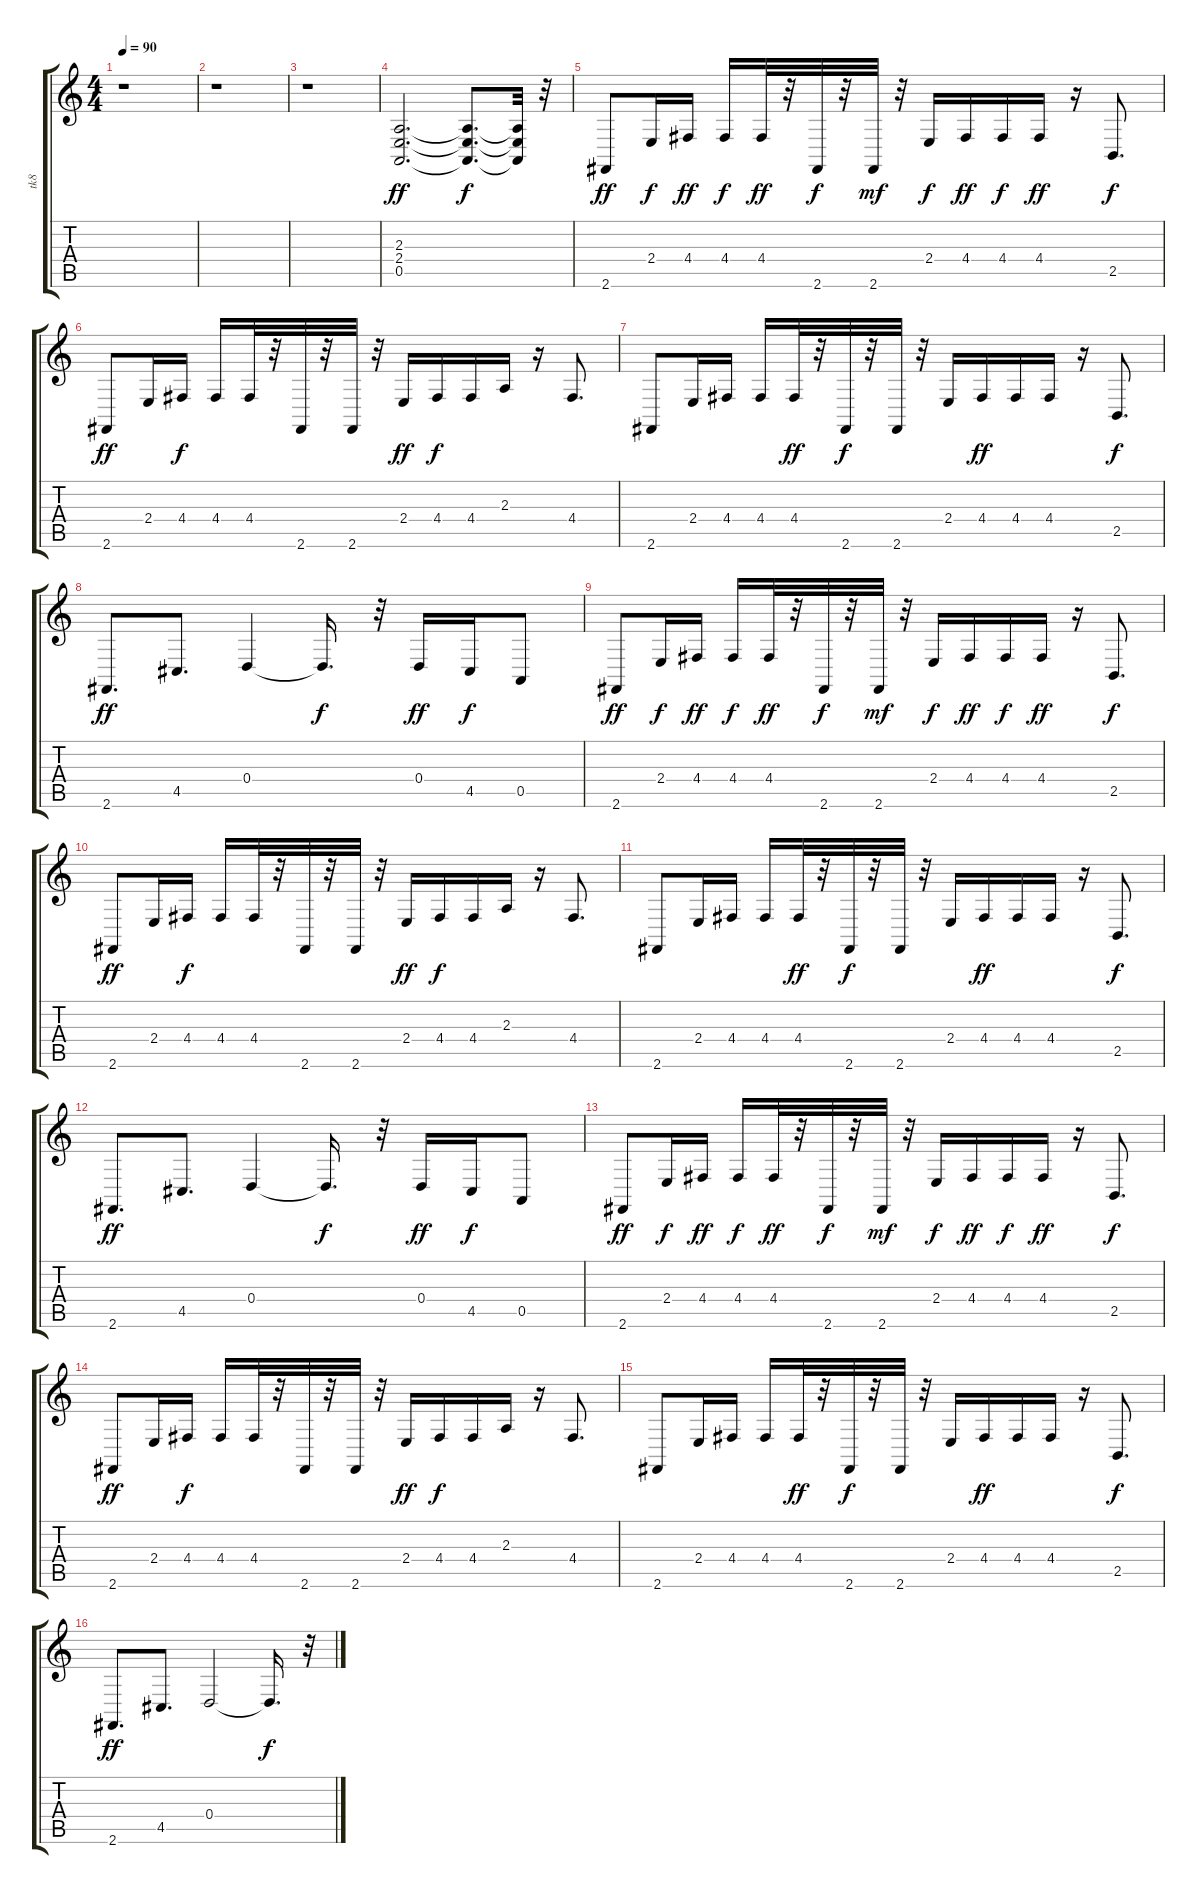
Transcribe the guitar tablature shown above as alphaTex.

\track ("tk8" "tk8") {instrument acousticgrandpiano}
\staff {score tabs}
\tuning (E4 B3 G3 D3 A2 E2) {hide}
\ts (4 4)
\tempo 90
\clef g2
\ks c
r.1{dy ff} |
r.1 |
r.1 |
(2.3 2.4 0.5).2{d} (2.3{t} 2.4{t} 0.5{t}).8{d dy f} (2.3{t} 2.4{t} 0.5{t}).32 r.32 |
2.6.8{dy ff} 2.4.16{dy f} 4.4.16{dy ff} 4.4.16{dy f} 4.4.32{dy ff} r.32 2.6.32{dy f} r.32 2.6.32{dy mf} r.32 2.4.16{dy f} 4.4.16{dy ff} 4.4.16{dy f} 4.4.16{dy ff} r.16 2.5.8{d dy f} |
2.6.8{dy ff} 2.4.16 4.4.16{dy f} 4.4.16 4.4.32 r.32 2.6.32 r.32 2.6.32 r.32 2.4.16{dy ff} 4.4.16{dy f} 4.4.16 2.3.16 r.16 4.4.8{d} |
2.6.8 2.4.16 4.4.16 4.4.16 4.4.32{dy ff} r.32 2.6.32{dy f} r.32 2.6.32 r.32 2.4.16 4.4.16{dy ff} 4.4.16 4.4.16 r.16 2.5.8{d dy f} |
2.6.8{d dy ff} 4.5.8{d} 0.4.4 0.4{t}.16{d dy f} r.32 0.4.16{dy ff} 4.5.16{dy f} 0.5.8 |
2.6.8{dy ff} 2.4.16{dy f} 4.4.16{dy ff} 4.4.16{dy f} 4.4.32{dy ff} r.32 2.6.32{dy f} r.32 2.6.32{dy mf} r.32 2.4.16{dy f} 4.4.16{dy ff} 4.4.16{dy f} 4.4.16{dy ff} r.16 2.5.8{d dy f} |
2.6.8{dy ff} 2.4.16 4.4.16{dy f} 4.4.16 4.4.32 r.32 2.6.32 r.32 2.6.32 r.32 2.4.16{dy ff} 4.4.16{dy f} 4.4.16 2.3.16 r.16 4.4.8{d} |
2.6.8 2.4.16 4.4.16 4.4.16 4.4.32{dy ff} r.32 2.6.32{dy f} r.32 2.6.32 r.32 2.4.16 4.4.16{dy ff} 4.4.16 4.4.16 r.16 2.5.8{d dy f} |
2.6.8{d dy ff} 4.5.8{d} 0.4.4 0.4{t}.16{d dy f} r.32 0.4.16{dy ff} 4.5.16{dy f} 0.5.8 |
2.6.8{dy ff} 2.4.16{dy f} 4.4.16{dy ff} 4.4.16{dy f} 4.4.32{dy ff} r.32 2.6.32{dy f} r.32 2.6.32{dy mf} r.32 2.4.16{dy f} 4.4.16{dy ff} 4.4.16{dy f} 4.4.16{dy ff} r.16 2.5.8{d dy f} |
2.6.8{dy ff} 2.4.16 4.4.16{dy f} 4.4.16 4.4.32 r.32 2.6.32 r.32 2.6.32 r.32 2.4.16{dy ff} 4.4.16{dy f} 4.4.16 2.3.16 r.16 4.4.8{d} |
2.6.8 2.4.16 4.4.16 4.4.16 4.4.32{dy ff} r.32 2.6.32{dy f} r.32 2.6.32 r.32 2.4.16 4.4.16{dy ff} 4.4.16 4.4.16 r.16 2.5.8{d dy f} |
2.6.8{d dy ff} 4.5.8{d} 0.4.2 0.4{t}.16{d dy f} r.32
